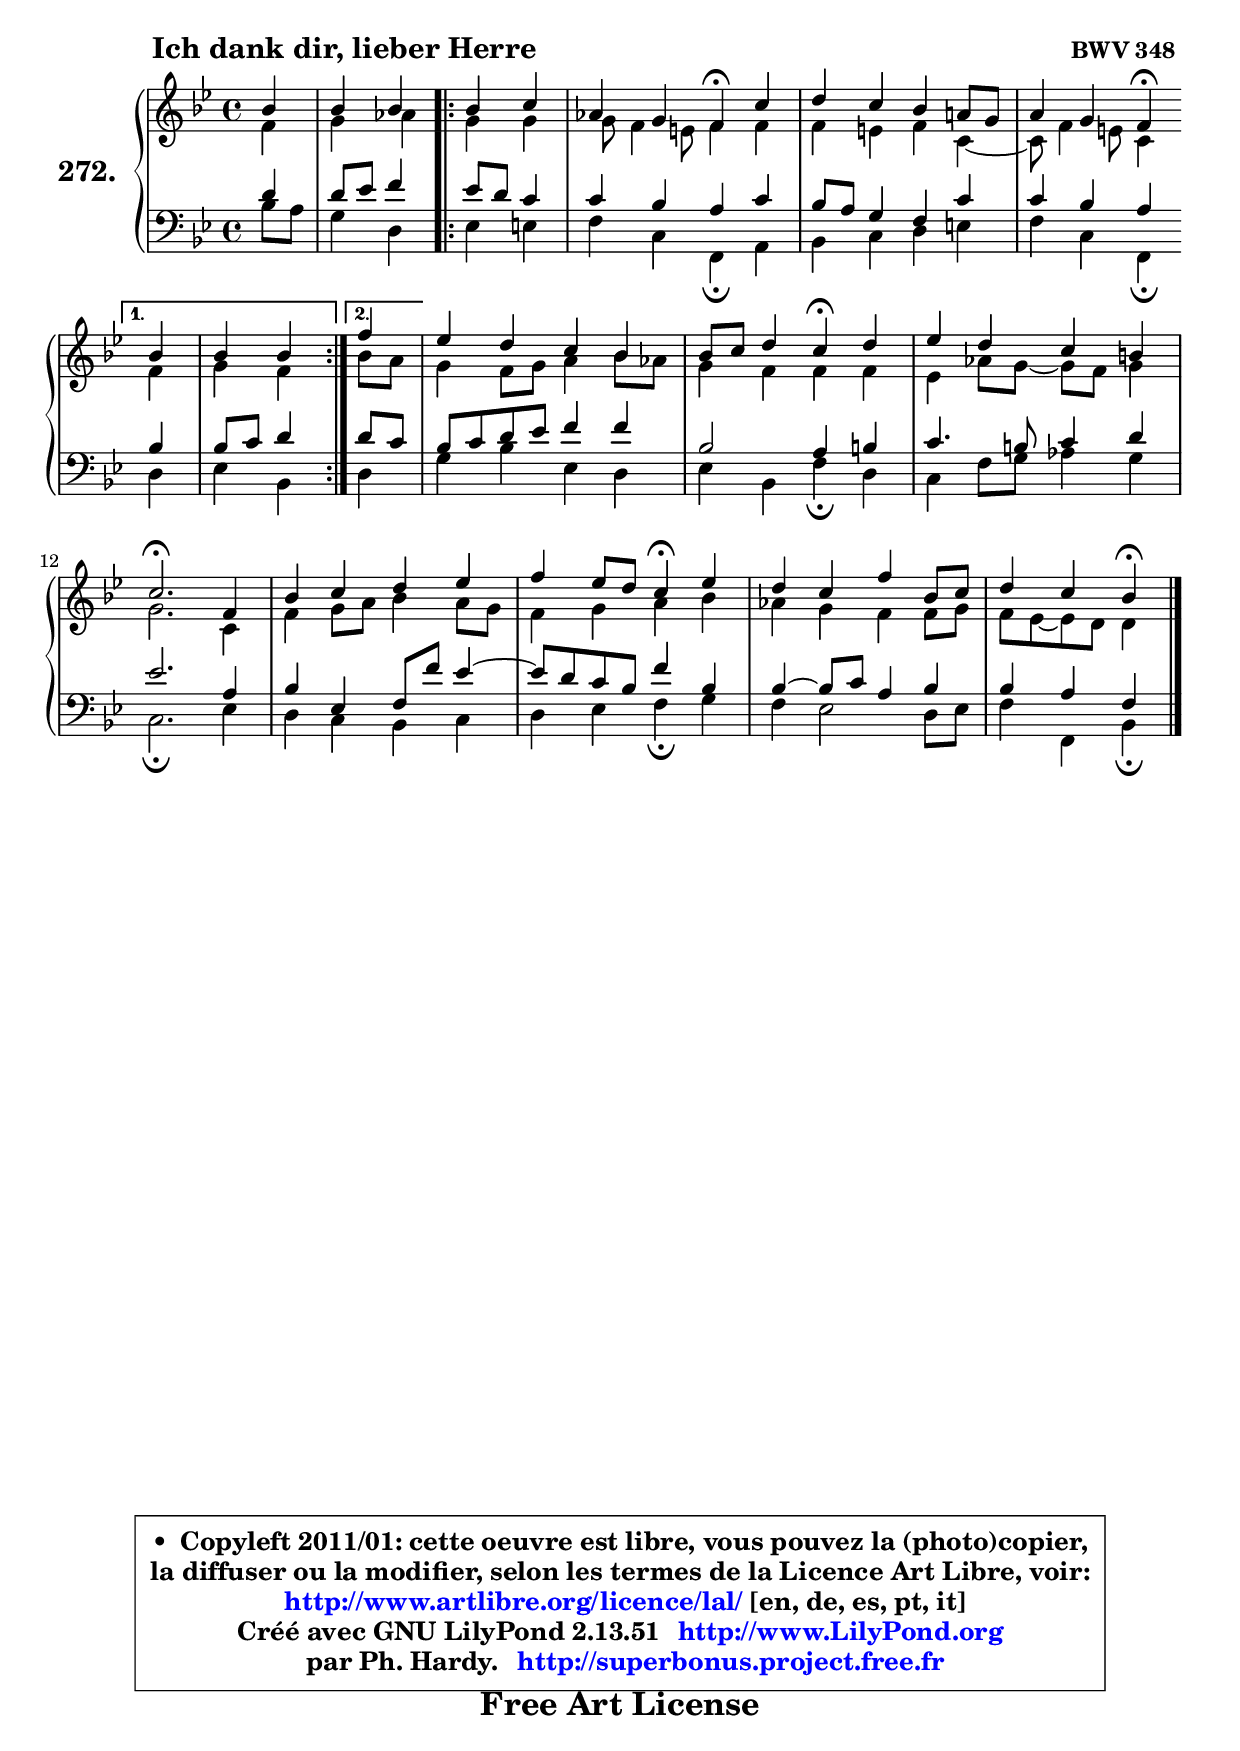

\version "2.13.51"

    \paper {
%	system-system-spacing #'padding = #0.1
%	score-system-spacing #'padding = #0.1
%	ragged-bottom = ##f
%	ragged-last-bottom = ##f
	}

    \header {
      opus = \markup { \bold "BWV 348 " }
      piece = \markup { \hspace #9 \fontsize #2 \bold "Ich dank dir, lieber Herre" }
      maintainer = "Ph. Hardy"
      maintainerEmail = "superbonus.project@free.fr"
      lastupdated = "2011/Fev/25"
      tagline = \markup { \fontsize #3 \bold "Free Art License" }
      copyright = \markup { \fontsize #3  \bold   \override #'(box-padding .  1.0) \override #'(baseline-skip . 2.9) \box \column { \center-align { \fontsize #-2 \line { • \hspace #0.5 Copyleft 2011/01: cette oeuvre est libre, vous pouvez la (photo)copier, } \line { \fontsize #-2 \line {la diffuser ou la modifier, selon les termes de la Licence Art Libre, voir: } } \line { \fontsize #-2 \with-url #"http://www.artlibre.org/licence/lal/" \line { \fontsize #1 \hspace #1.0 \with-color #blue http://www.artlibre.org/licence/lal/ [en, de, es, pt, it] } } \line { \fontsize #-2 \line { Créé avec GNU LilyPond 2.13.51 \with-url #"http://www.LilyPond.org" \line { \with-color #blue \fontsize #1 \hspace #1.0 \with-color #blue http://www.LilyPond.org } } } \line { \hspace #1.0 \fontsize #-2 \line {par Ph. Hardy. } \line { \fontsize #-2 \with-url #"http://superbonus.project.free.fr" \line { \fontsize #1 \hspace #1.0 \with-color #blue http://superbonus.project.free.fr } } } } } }

	  }

  guidemidi = {
        r4 |
        r2 
        \repeat volta 2 {
        r2 |
        r2 \tempo 4 = 30 r4 \tempo 4 = 78 r4 |
        R1 |
        r2 \tempo 4 = 30 r4 \tempo 4 = 78 } %fin du repeat
        \alternative {
          { r4 |
            r2 }
          { \set Timing.measureLength = #(ly:make-moment 1 4)
            r4 | }
        }
        \set Timing.measureLength = #(ly:make-moment 4 4)
        R1 |
        r2 \tempo 4 = 30 r4 \tempo 4 = 78 r4 |
        R1 |
        \tempo 4 = 40 r2. \tempo 4 = 78 r4 |
        R1 |
        r2 \tempo 4 = 30 r4 \tempo 4 = 78 r4 |
        R1 |
        r2 \tempo 4 = 30 r4 
	}

  upper = {
	\time 4/4
	\key bes \major
	\clef treble
	\partial 4
	\voiceOne
	<< { 
	% SOPRANO
	\set Voice.midiInstrument = "acoustic grand"
	\relative c'' {
        bes4 |
        bes4 bes 
        \repeat volta 2 {
        bes4 c |
        aes4 g f4\fermata c' |
        d4 c bes a!8 g |
        a4 g f4\fermata } %fin du repeat
        \alternative {
          { bes4 |
            bes4 bes }
          { \set Timing.measureLength = #(ly:make-moment 1 4)
            f'4 | }
        }
        \set Timing.measureLength = #(ly:make-moment 4 4)
        es4 d c bes |
        bes8 c d4 c4\fermata d |
        es4 d c b |
        c2.\fermata f,4 |
        bes4 c d es |
        f4 es8 d c4\fermata es |
        d4 c f bes,8 c |
        d4 c bes4\fermata
        \bar "|."
	} % fin de relative
	}

	\context Voice="1" { \voiceTwo 
	% ALTO
	\set Voice.midiInstrument = "acoustic grand"
	\relative c' {
        f4 |
        g4 aes 
        \repeat volta 2 {
        g4 g |
        g8 f4 e8 f4 f |
        f4 e f c4 ~ |
	c8 f4 e!8 c4 } %fin du repeat
        \alternative {
          { f4 |
            g4 f4 }
          { \set Timing.measureLength = #(ly:make-moment 1 4)
            bes8 a8 | }
        }
        \set Timing.measureLength = #(ly:make-moment 4 4)
        g4 f8 g a4 bes8 aes |
        g4 f f f |
        es4 aes8 g8 ~ g f g4 |
        g2. c,4 |
        f4 g8 a bes4 a8 g |
        f4 g a bes |
        aes4 g f f8 g |
        f8 es8 ~ es d d4
        \bar "|."
	} % fin de relative
	\oneVoice
	} >>
	}

    lower = {
	\time 4/4
	\key bes \major
	\clef bass
	\partial 4
	\voiceOne
	<< { 
	% TENOR
	\set Voice.midiInstrument = "acoustic grand"
	\relative c' {
        d4 |
        d8 es f4 
        \repeat volta 2 {
        es8 d c4 |
        c4 bes a c |
        bes8 a g4 f c' |
        c4 bes a4 } %fin du repeat
        \alternative {
          { bes4 |
            bes8 c d4  }
          { \set Timing.measureLength = #(ly:make-moment 1 4)
            d8 c | }
        }
        \set Timing.measureLength = #(ly:make-moment 4 4)
        bes8 c d es f4 f |
        bes,2 a4 b |
        c4. b8 c4 d |
        es2. a,4 |
        bes4 es, f8 f' es4 ~ |
	es8 d8 c bes f'4 bes, |
        bes4 ~ bes8 c a4 bes |
        bes4 a f4
        \bar "|."
	} % fin de relative
	}
	\context Voice="1" { \voiceTwo 
	% BASS
	\set Voice.midiInstrument = "acoustic grand"
	\relative c' {
        bes8 a |
        g4 d 
        \repeat volta 2 {
        es4 e |
        f4 c f,\fermata a |
        bes4 c d e |
        f4 c f,\fermata } %fin du repeat
        \alternative {
          { d'4 |
            es4 bes4  }
          { \set Timing.measureLength = #(ly:make-moment 1 4)
            d4 | }
        }
        \set Timing.measureLength = #(ly:make-moment 4 4)
        g4 bes es, d |
        es4 bes f'\fermata d |
        c4 f8 g aes4 g |
        c,2.\fermata es4 |
        d4 c bes c |
        d4 es f4\fermata g |
        f4 es2 d8 es |
        f4 f, bes4\fermata
        \bar "|."
	} % fin de relative
	\oneVoice
	} >>
	}


    \score { 

	\new PianoStaff <<
	\set PianoStaff.instrumentName = \markup { \bold \huge "272." }
	\new Staff = "upper" \upper
	\new Staff = "lower" \lower
	>>

    \layout {
%	ragged-last = ##f
	   }

         } % fin de score

  \score {
    \unfoldRepeats { << \guidemidi \upper \lower >> }
    \midi {
    \context {
     \Staff
      \remove "Staff_performer"
               }

     \context {
      \Voice
       \consists "Staff_performer"
                }

     \context { 
      \Score
      tempoWholesPerMinute = #(ly:make-moment 78 4)
		}
	    }
	}

